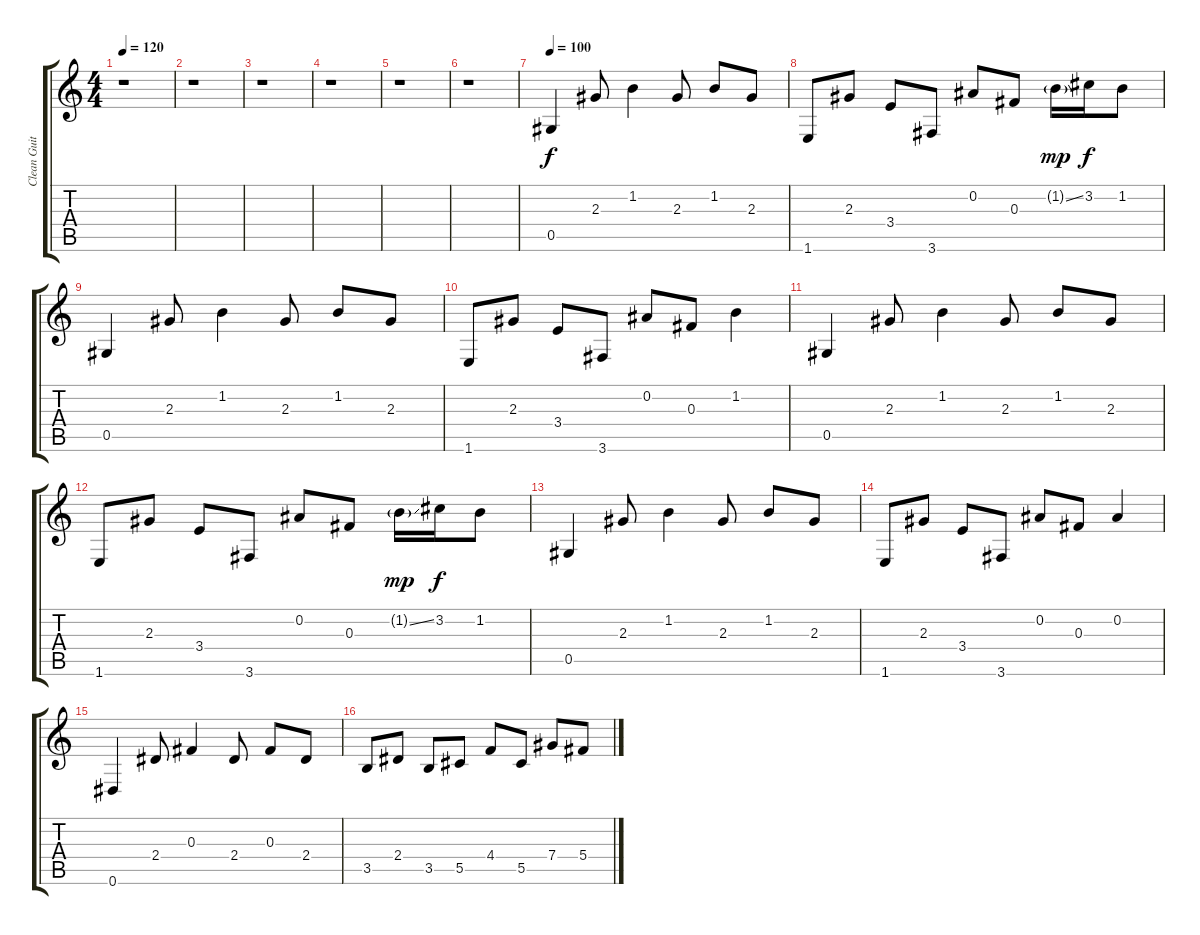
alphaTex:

\track ("Clean Guitar 1" "Clean Guit") {instrument acousticguitarsteel}
\staff {score tabs}
\tuning (Eb4 Bb3 Gb3 Db3 Ab2 Eb2) {hide}
\ts (4 4)
\tempo 120
\clef g2
\ks c
r.1{dy f} |
r.1 |
r.1 |
r.1 |
r.1 |
r.1 |
\tempo 100
0.5.4 2.3.8 1.2.4 2.3.8 1.2.8 2.3.8 |
1.6.8 2.3.8 3.4.8 3.6.8 0.2.8 0.3.8 1.2{ss g}.16{dy mp} 3.2.16{dy f} 1.2.8 |
0.5.4 2.3.8 1.2.4 2.3.8 1.2.8 2.3.8 |
1.6.8 2.3.8 3.4.8 3.6.8 0.2.8 0.3.8 1.2.4 |
0.5.4 2.3.8 1.2.4 2.3.8 1.2.8 2.3.8 |
1.6.8 2.3.8 3.4.8 3.6.8 0.2.8 0.3.8 1.2{ss g}.16{dy mp} 3.2.16{dy f} 1.2.8 |
0.5.4 2.3.8 1.2.4 2.3.8 1.2.8 2.3.8 |
1.6.8 2.3.8 3.4.8 3.6.8 0.2.8 0.3.8 0.2.4 |
0.6.4 2.4.8 0.3.4 2.4.8 0.3.8 2.4.8 |
3.5.8 2.4.8 3.5.8 5.5.8 4.4.8 5.5.8 7.4.8 5.4.8
